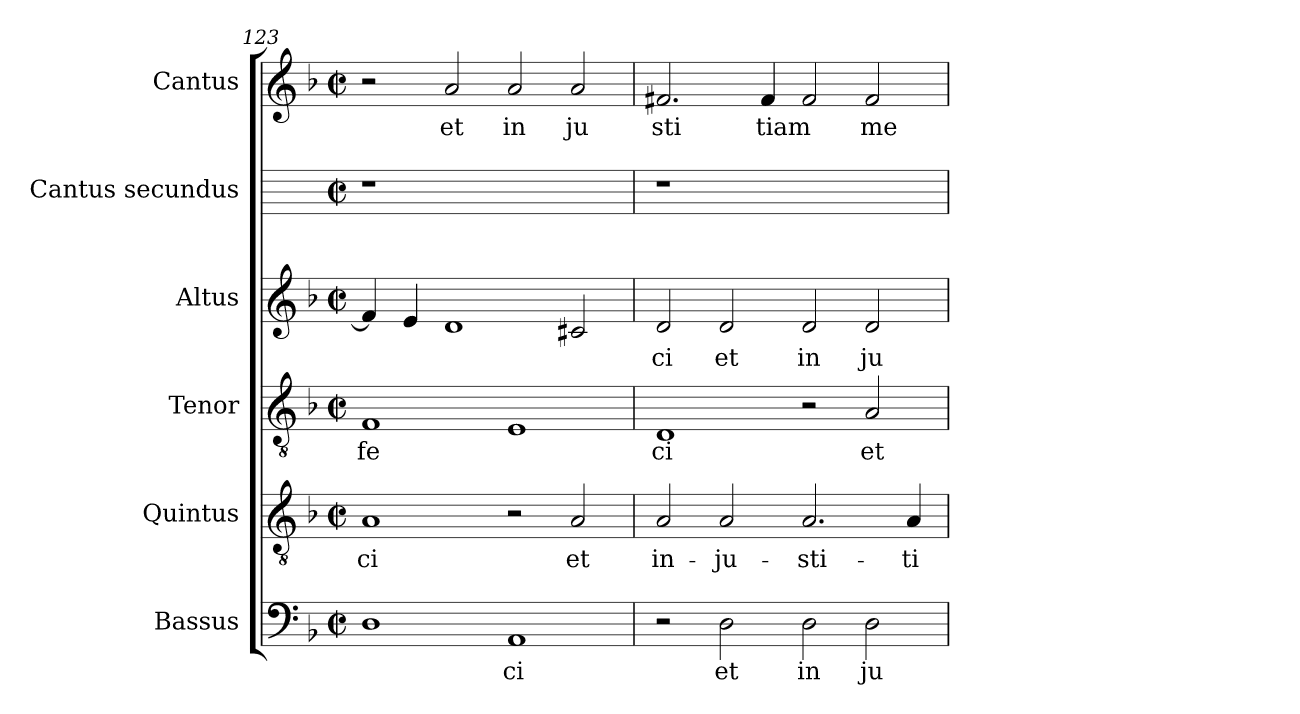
**kern	**text	**kern	**text	**kern	**text	**kern	**text	**kern	**kern	**text
*part6	*part6	*part5	*part5	*part4	*part4	*part3	*part3	*part2	*part1	*part1
*staff6	*staff6	*staff5	*staff5	*staff4	*staff4	*staff3	*staff3	*staff2	*staff1	*staff1
*I"Bassus	*	*I"Quintus	*	*I"Tenor	*	*I"Altus	*	*I"Cantus  secundus	*I"Cantus	*
*I'B	*	*I'Q	*	*I'T	*	*I'A	*	*	*I'C	*
*clefF4	*	*clefGv2	*	*clefGv2	*	*clefG2	*	*	*clefG2	*
*k[b-]	*	*k[b-]	*	*k[b-]	*	*k[b-]	*	*k[]	*k[b-]	*
*F:	*	*F:	*	*F:	*	*F:	*	*C:	*F:	*
*M2/2	*	*M2/2	*	*M2/2	*	*M2/2	*	*M2/2	*M2/2	*
*met(c|)	*	*met(c|)	*	*met(c|)	*	*met(c|)	*	*met(c|)	*met(c|)	*
=123	=123	=123	=123	=123	=123	=123	=123	=123	=123	=123
!	!LO:LY:b:cj	!	!LO:LY:b:cj	!	!LO:LY:b:cj	!	!LO:LY:b:cj	!	!	!
1D	.	1A	-ci	1F	fe-	4f/]	.	1r	2r	.
!	!	!	!	!	!	!	!LO:LY:b:cj	!	!	!
.	.	.	.	.	.	4e/	.	.	.	.
!	!	!	!	!	!	!	!LO:LY:b:cj	!	!	!LO:LY:b:cj
.	.	.	.	.	.	1d	.	.	2a/	et
!	!LO:LY:b:cj	!	!	!	!LO:LY:b:cj	!	!	!	!	!LO:LY:b:cj
1AA	ci	2r	.	1E	--	.	.	1ryy	2a/	in
!	!	!	!LO:LY:b:cj	!	!	!	!LO:LY:b:cj	!	!	!LO:LY:b:cj
.	.	2A/	et	.	.	2c#/	.	.	2a/	ju
=124	=124	=124	=124	=124	=124	=124	=124	=124	=124	=124
!	!	!	!LO:LY:b:cj	!	!LO:LY:b:cj	!	!LO:LY:b:cj	!	!	!LO:LY:b:cj
2r	.	2A/	in-	1D	-ci	2d/	ci	1r	2.f#X/	sti
!	!LO:LY:b:cj	!	!LO:LY:b:cj	!	!	!	!LO:LY:b:cj	!	!	!
2D\	et	2A/	-ju-	.	.	2d/	et	.	.	.
!	!	!	!	!	!	!	!	!	!	!LO:LY:b:cj
.	.	.	.	.	.	.	.	.	4f#/	tiam
!	!LO:LY:b:cj	!	!LO:LY:b:cj	!	!	!	!LO:LY:b:cj	!	!	!LO:LY:b:cj
2D\	in	2.A/	-sti-	2r	.	2d/	in	1ryy	2f#/	.
!	!LO:LY:b:cj	!	!	!	!LO:LY:b:cj	!	!LO:LY:b:cj	!	!	!LO:LY:b:cj
2D\	ju	.	.	2A/	et	2d/	ju	.	2f#/	me
!	!	!	!LO:LY:b:cj	!	!	!	!	!	!	!
.	.	4A/	-ti-	.	.	.	.	.	.	.
=	=	=	=	=	=	=	=	=	=	=
*-	*-	*-	*-	*-	*-	*-	*-	*-	*-	*-
